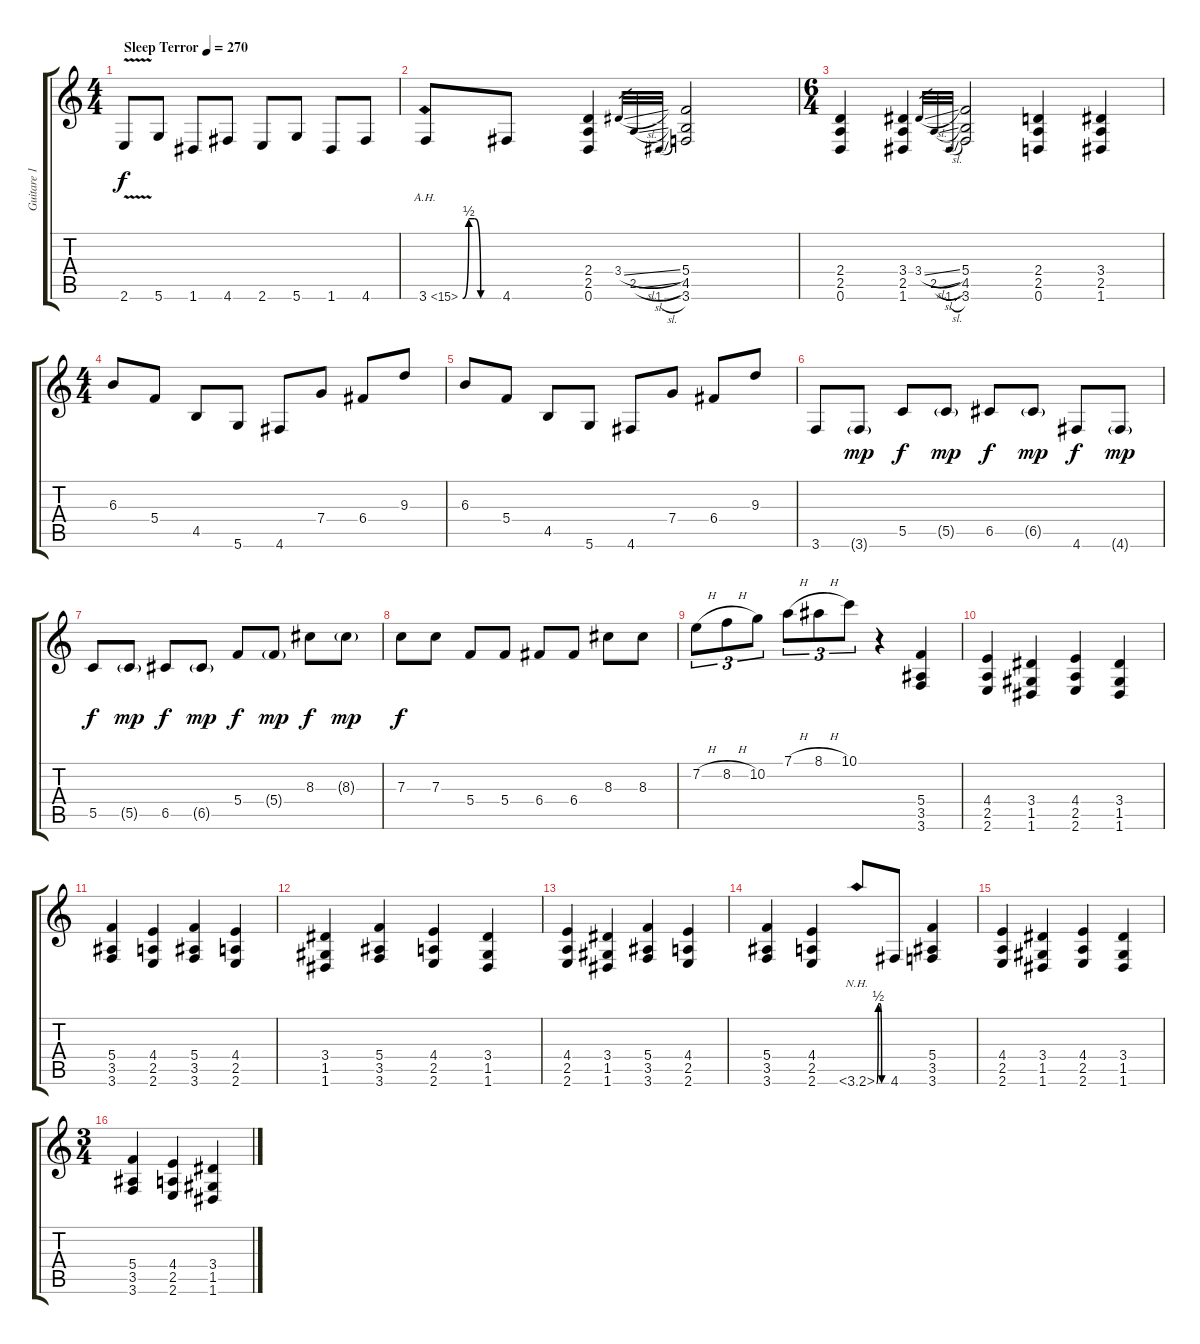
\track ("Guitare 1" "Guitare 1") {instrument distortionguitar}
\staff {score tabs}
\tuning (D4 A3 F3 C3 G2 D2) {hide}
\ts (4 4)
\tempo (270 "Sleep Terror")
\clef g2
\ks c
2.6{v}.8{dy f instrument distortionguitar} 5.6.8 1.6.8 4.6.8 2.6.8 5.6.8 1.6.8 4.6.8 |
3.6{be (custom 0 0 10 2 20 2 30 0 60 0) ah 12}.8 4.6.8 (2.4 2.5 0.6).4 3.4{sl}.32{gr} 2.5{sl}.32{gr} 1.6{sl}.32{gr} (5.4 4.5 3.6).2 |
\ts (6 4)
(2.4 2.5 0.6).4 (3.4 2.5 1.6).4 3.4{sl}.32{gr} 2.5{sl}.32{gr} 1.6{sl}.32{gr} (5.4 4.5 3.6).2 (2.4 2.5 0.6).4 (3.4 2.5 1.6).4 |
\ts (4 4)
6.3.8 5.4.8 4.5.8 5.6.8 4.6.8 7.4.8 6.4.8 9.3.8 |
6.3.8 5.4.8 4.5.8 5.6.8 4.6.8 7.4.8 6.4.8 9.3.8 |
3.6.8{instrument electricguitarjazz} 3.6{g}.8{dy mp} 5.5.8{dy f} 5.5{g}.8{dy mp} 6.5.8{dy f} 6.5{g}.8{dy mp} 4.6.8{dy f} 4.6{g}.8{dy mp} |
5.5.8{dy f} 5.5{g}.8{dy mp} 6.5.8{dy f} 6.5{g}.8{dy mp} 5.4.8{dy f} 5.4{g}.8{dy mp} 8.3.8{dy f} 8.3{g}.8{dy mp} |
7.3.8{dy f instrument distortionguitar} 7.3.8 5.4.8 5.4.8 6.4.8 6.4.8 8.3.8 8.3.8 |
7.2{h}.8{tu (3 2)} 8.2{h}.8{tu (3 2)} 10.2.8{tu (3 2)} 7.1{h}.8{tu (3 2)} 8.1{h}.8{tu (3 2)} 10.1.8{tu (3 2)} r.4 (5.4 3.5 3.6).4 |
(4.4 2.5 2.6).4 (3.4 1.5 1.6).4 (4.4 2.5 2.6).4 (3.4 1.5 1.6).4 |
(5.4 3.5 3.6).4 (4.4 2.5 2.6).4 (5.4 3.5 3.6).4 (4.4 2.5 2.6).4 |
(3.4 1.5 1.6).4 (5.4 3.5 3.6).4 (4.4 2.5 2.6).4 (3.4 1.5 1.6).4 |
(4.4 2.5 2.6).4 (3.4 1.5 1.6).4 (5.4 3.5 3.6).4 (4.4 2.5 2.6).4 |
(5.4 3.5 3.6).4 (4.4 2.5 2.6).4 3.6{be (custom 0 0 10 2 20 2 30 0 60 0) nh}.8 4.6.8 (5.4 3.5 3.6).4 |
(4.4 2.5 2.6).4 (3.4 1.5 1.6).4 (4.4 2.5 2.6).4 (3.4 1.5 1.6).4 |
\ts (3 4)
(5.4 3.5 3.6).4 (4.4 2.5 2.6).4 (3.4 1.5 1.6).4
